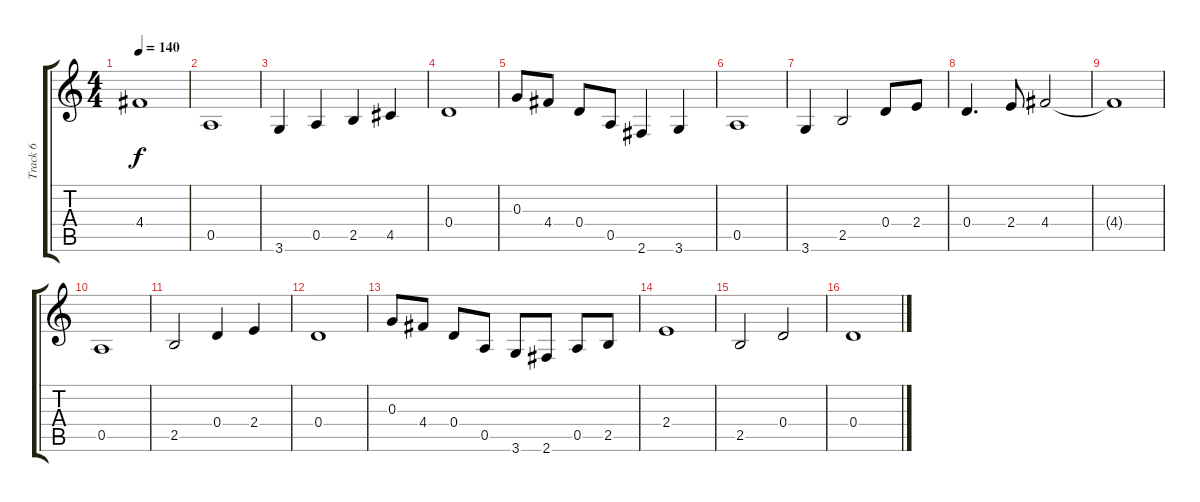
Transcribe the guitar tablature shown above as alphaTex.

\track ("Track 6" "Track 6") {instrument contrabass}
\staff {score tabs}
\tuning (E4 B3 G3 D3 A2 E2) {hide}
\ts (4 4)
\tempo 140
\clef g2
\ks c
4.4{t}.1{dy f} |
0.5.1 |
3.6.4 0.5.4 2.5.4 4.5.4 |
0.4.1 |
0.3.8 4.4.8 0.4.8 0.5.8 2.6.4 3.6.4 |
0.5.1 |
3.6.4 2.5.2 0.4.8 2.4.8 |
0.4.4{d} 2.4.8 4.4.2 |
4.4{t}.1 |
0.5.1 |
2.5.2 0.4.4 2.4.4 |
0.4.1 |
0.3.8 4.4.8 0.4.8 0.5.8 3.6.8 2.6.8 0.5.8 2.5.8 |
2.4.1 |
2.5.2 0.4.2 |
0.4.1
